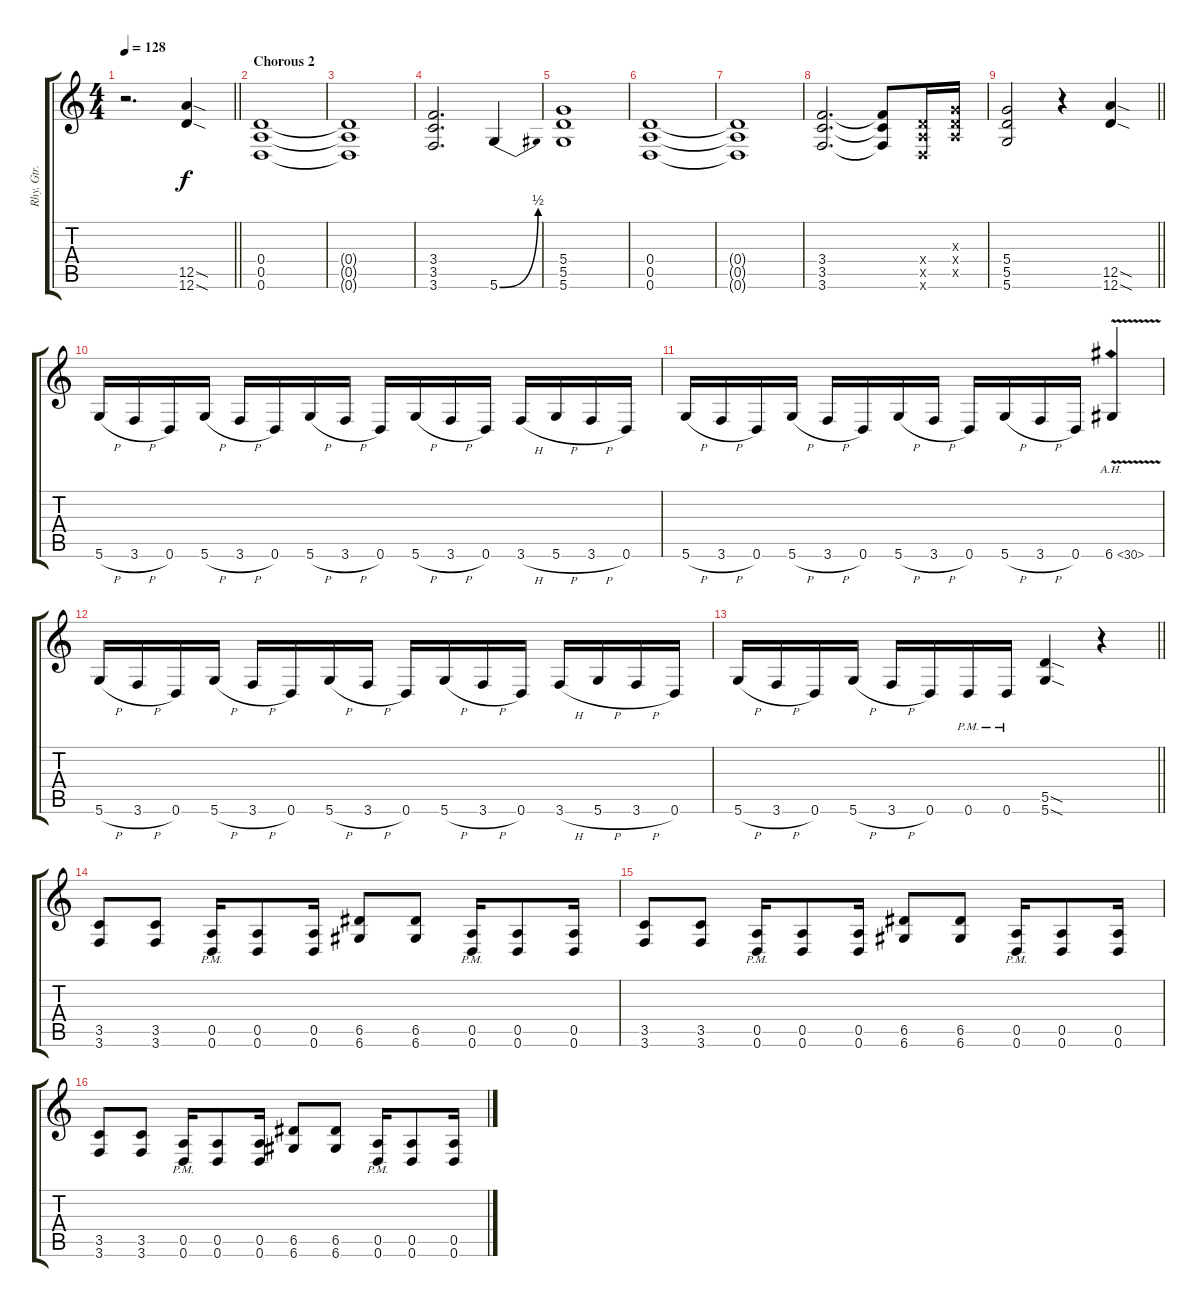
\track ("Rhy. Gtr. 2" "Rhy. Gtr. ") {instrument distortionguitar}
\staff {score tabs}
\tuning (E4 B3 G3 D3 A2 D2) {hide}
\ts (4 4)
\tempo 128
\clef g2
\barLineRight lightlight
\ks c
r.2{d dy f} (12.5{sod} 12.6{sod}).4 |
\section ("" "Chorous 2")
(0.4 0.5 0.6).1 |
(0.4{t} 0.5{t} 0.6{t}).1 |
(3.4 3.5 3.6).2{d} 5.6{be (bend 0 0 60 2)}.4 |
(5.4 5.5 5.6).1 |
(0.4 0.5 0.6).1 |
(0.4{t} 0.5{t} 0.6{t}).1 |
(3.4 3.5 3.6).2{d} (3.4{t} 3.5{t} 3.6{t}).8 (0.4{x} 0.5{x} 0.6{x}).16 (0.3{x} 0.4{x} 0.5{x}).16 |
\barLineRight lightlight
(5.4 5.5 5.6).2 r.4 (12.5{sod} 12.6{sod}).4 |
\section ("" "")
5.6{h}.16 3.6{h}.16 0.6.16 5.6{h}.16 3.6{h}.16 0.6.16 5.6{h}.16 3.6{h}.16 0.6.16 5.6{h}.16 3.6{h}.16 0.6.16 3.6{h}.16 5.6{h}.16 3.6{h}.16 0.6.16 |
5.6{h}.16 3.6{h}.16 0.6.16 5.6{h}.16 3.6{h}.16 0.6.16 5.6{h}.16 3.6{h}.16 0.6.16 5.6{h}.16 3.6{h}.16 0.6.16 6.6{ah 24 v}.4 |
5.6{h}.16 3.6{h}.16 0.6.16 5.6{h}.16 3.6{h}.16 0.6.16 5.6{h}.16 3.6{h}.16 0.6.16 5.6{h}.16 3.6{h}.16 0.6.16 3.6{h}.16 5.6{h}.16 3.6{h}.16 0.6.16 |
\barLineRight lightlight
5.6{h}.16 3.6{h}.16 0.6.16 5.6{h}.16 3.6{h}.16 0.6.16 0.6{pm}.16 0.6{pm}.16 (5.5{sod} 5.6{sod}).4 r.4 |
\section ("" "")
(3.5 3.6).8 (3.5 3.6).8 (0.5{pm} 0.6{pm}).16 (0.5 0.6).8 (0.5 0.6).16 (6.5 6.6).8 (6.5 6.6).8 (0.5{pm} 0.6{pm}).16 (0.5 0.6).8 (0.5 0.6).16 |
(3.5 3.6).8 (3.5 3.6).8 (0.5{pm} 0.6{pm}).16 (0.5 0.6).8 (0.5 0.6).16 (6.5 6.6).8 (6.5 6.6).8 (0.5{pm} 0.6{pm}).16 (0.5 0.6).8 (0.5 0.6).16 |
(3.5 3.6).8 (3.5 3.6).8 (0.5{pm} 0.6{pm}).16 (0.5 0.6).8 (0.5 0.6).16 (6.5 6.6).8 (6.5 6.6).8 (0.5{pm} 0.6{pm}).16 (0.5 0.6).8 (0.5 0.6).16
